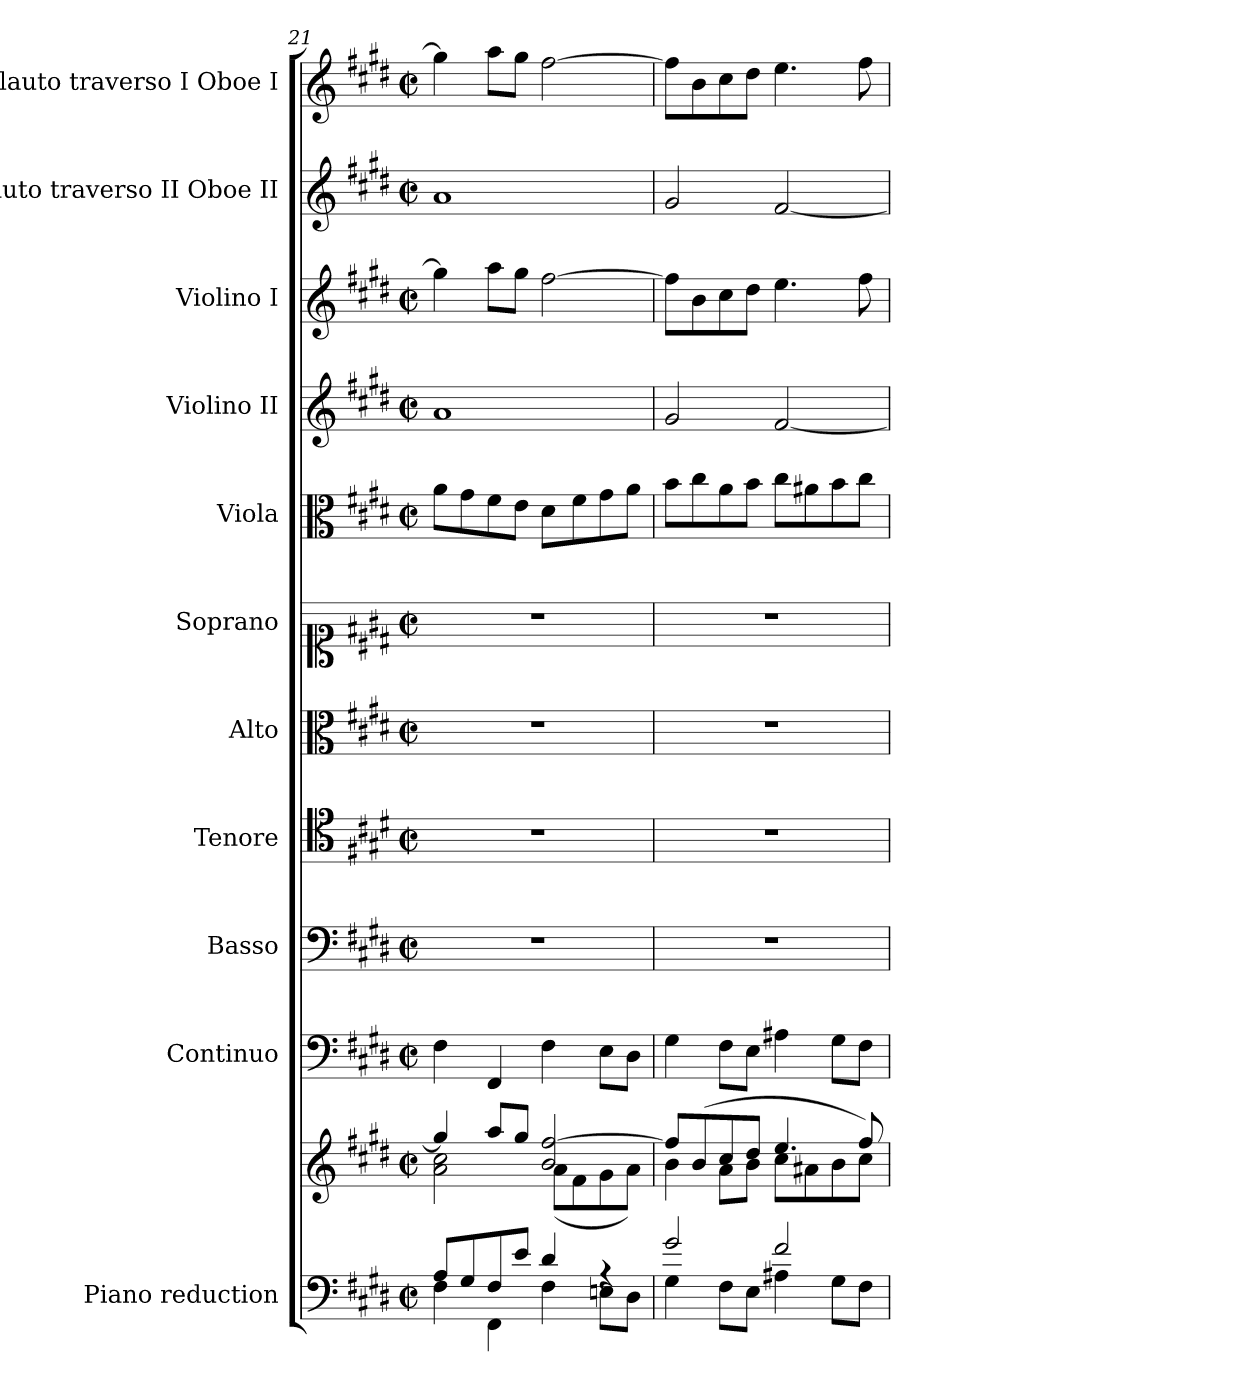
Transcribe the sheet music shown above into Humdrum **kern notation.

**kern	**kern	**kern	**kern	**kern	**kern	**kern	**kern	**kern	**kern	**kern	**kern
*part11	*part11	*part10	*part9	*part8	*part7	*part6	*part5	*part4	*part3	*part2	*part1
*staff12	*staff11	*staff10	*staff9	*staff8	*staff7	*staff6	*staff5	*staff4	*staff3	*staff2	*staff1
*I"Piano reduction	*	*I"Continuo	*I"Basso	*I"Tenore	*I"Alto	*I"Soprano	*I"Viola	*I"Violino II	*I"Violino I	*I"Flauto traverso II Oboe II	*I"Flauto traverso I Oboe I
*I'Pno	*	*	*	*	*	*	*	*	*	*I'Ob	*I'Ob
*clefF4	*clefG2	*clefF4	*clefF4	*clefC4	*clefC3	*clefC1	*clefC3	*clefG2	*clefG2	*clefG2	*clefG2
*k[f#c#g#d#]	*k[f#c#g#d#]	*k[f#c#g#d#]	*k[f#c#g#d#]	*k[f#c#g#d#]	*k[f#c#g#d#]	*k[f#c#g#d#]	*k[f#c#g#d#]	*k[f#c#g#d#]	*k[f#c#g#d#]	*k[f#c#g#d#]	*k[f#c#g#d#]
*M2/2	*M2/2	*M2/2	*M2/2	*M2/2	*M2/2	*M2/2	*M2/2	*M2/2	*M2/2	*M2/2	*M2/2
*met(c|)	*met(c|)	*met(c|)	*met(c|)	*met(c|)	*met(c|)	*met(c|)	*met(c|)	*met(c|)	*met(c|)	*met(c|)	*met(c|)
=21	=21	=21	=21	=21	=21	=21	=21	=21	=21	=21	=21
*^	*^	*	*	*	*	*	*	*	*	*	*
8A/L	4F#\	4gg#/]	2a\ 2cc#\	4F#\	1r	1r	1r	1r	8a\L	1a	4gg#\]	1a	4gg#\]
8G#/	.	.	.	.	.	.	.	.	8g#\	.	.	.	.
8F#/	4FF#\	8aa/L	.	4FF#/	.	.	.	.	8f#\	.	8aa\L	.	8aa\L
8e/J	.	8gg#/J	.	.	.	.	.	.	8e\J	.	8gg#\J	.	8gg#\J
4d#/	4F#\	2b/ [2ff#/	(<8a\L	4F#\	.	.	.	.	8d#\L	.	[2ff#\	.	[2ff#\
.	.	.	8f#\	.	.	.	.	.	8f#\	.	.	.	.
4rA	8En\L	.	8g#\	8E\L	.	.	.	.	8g#\	.	.	.	.
.	8D#\J	.	8a\J)	8D#\J	.	.	.	.	8a\J	.	.	.	.
=22	=22	=22	=22	=22	=22	=22	=22	=22	=22	=22	=22	=22	=22
2g#/	4G#\	8ff#/L]	4b\	4G#\	1r	1r	1r	1r	8b\L	2g#/	8ff#\L]	2g#/	8ff#\L]
.	.	(>8b/	.	.	.	.	.	.	8cc#\	.	8b\	.	8b\
.	8F#\L	8cc#/	8a\L	8F#\L	.	.	.	.	8a\	.	8cc#\	.	8cc#\
.	8E\J	8dd#/J	8b\J	8E\J	.	.	.	.	8b\J	.	8dd#\J	.	8dd#\J
2f#/	4A#X\	4.ee/	8cc#\L	4A#X\	.	.	.	.	8cc#\L	[2f#/	4.ee\	[2f#/	4.ee\
.	.	.	8a#X\	.	.	.	.	.	8a#X\	.	.	.	.
.	8G#\L	.	8b\	8G#\L	.	.	.	.	8b\	.	.	.	.
.	8F#\J	8ff#/)	8cc#\J	8F#\J	.	.	.	.	8cc#\J	.	8ff#\	.	8ff#\
*v	*v	*	*	*	*	*	*	*	*	*	*	*	*
*	*v	*v	*	*	*	*	*	*	*	*	*	*
=	=	=	=	=	=	=	=	=	=	=	=
*-	*-	*-	*-	*-	*-	*-	*-	*-	*-	*-	*-
